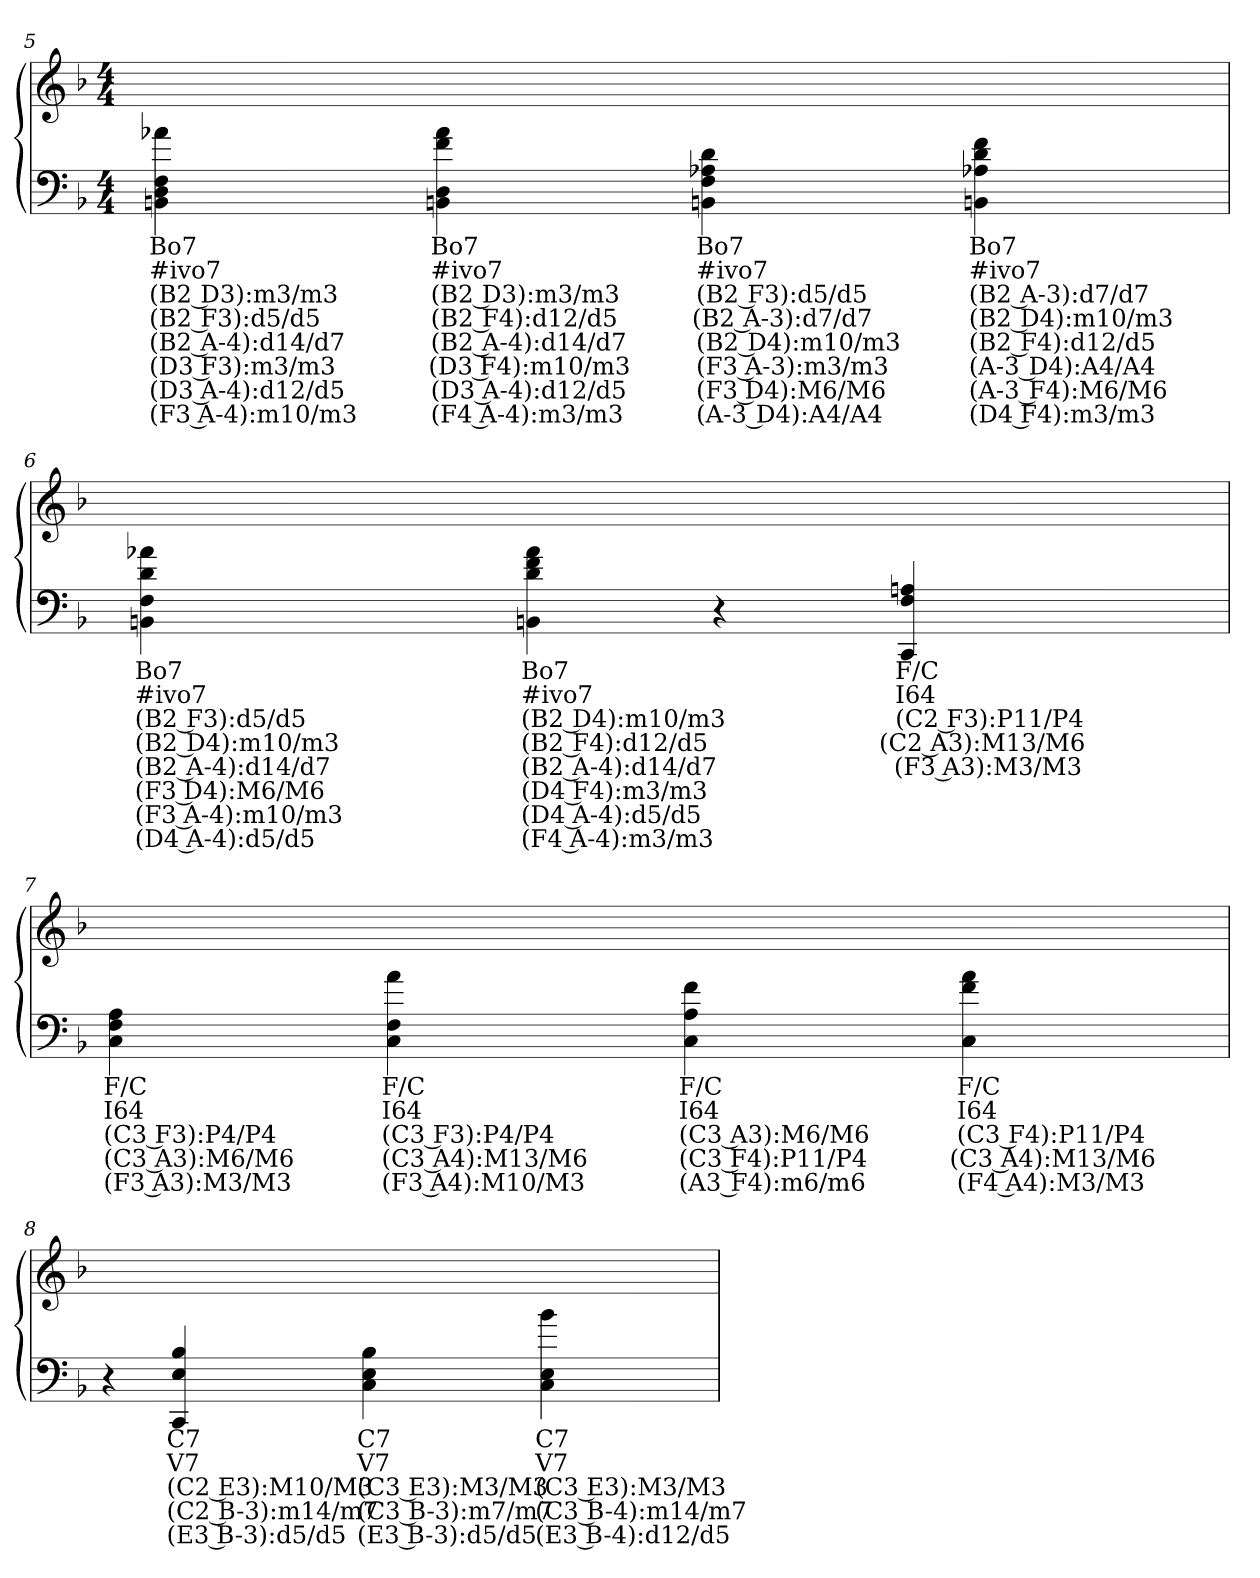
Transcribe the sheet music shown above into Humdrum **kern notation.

**kern	**text	**text	**text	**text	**text	**text	**text	**text	**kern
*part2	*part2	*part2	*part2	*part2	*part2	*part2	*part2	*part2	*part1
*staff2	*staff2	*staff2	*staff2	*staff2	*staff2	*staff2	*staff2	*staff2	*staff1
*clefF4	*	*	*	*	*	*	*	*	*clefG2
*k[b-]	*	*	*	*	*	*	*	*	*k[b-]
*F:	*	*	*	*	*	*	*	*	*F:
*M4/4	*	*	*	*	*	*	*	*	*M4/4
=5	=5	=5	=5	=5	=5	=5	=5	=5	=5
4BBn 4D 4F 4a-X	Bo7	#ivo7	(B2 D3):m3/m3	(B2 F3):d5/d5	(B2 A-4):d14/d7	(D3 F3):m3/m3	(D3 A-4):d12/d5	(F3 A-4):m10/m3	1ryy
4BBn 4D 4f 4a-	Bo7	#ivo7	(B2 D3):m3/m3	(B2 F4):d12/d5	(B2 A-4):d14/d7	(D3 F4):m10/m3	(D3 A-4):d12/d5	(F4 A-4):m3/m3	.
4BBn 4F 4A-X 4d	Bo7	#ivo7	(B2 F3):d5/d5	(B2 A-3):d7/d7	(B2 D4):m10/m3	(F3 A-3):m3/m3	(F3 D4):M6/M6	(A-3 D4):A4/A4	.
4BBn 4A-X 4d 4f	Bo7	#ivo7	(B2 A-3):d7/d7	(B2 D4):m10/m3	(B2 F4):d12/d5	(A-3 D4):A4/A4	(A-3 F4):M6/M6	(D4 F4):m3/m3	.
=6	=6	=6	=6	=6	=6	=6	=6	=6	=6
4BBn 4F 4d 4a-X	Bo7	#ivo7	(B2 F3):d5/d5	(B2 D4):m10/m3	(B2 A-4):d14/d7	(F3 D4):M6/M6	(F3 A-4):m10/m3	(D4 A-4):d5/d5	1ryy
4BBn 4d 4f 4a-	Bo7	#ivo7	(B2 D4):m10/m3	(B2 F4):d12/d5	(B2 A-4):d14/d7	(D4 F4):m3/m3	(D4 A-4):d5/d5	(F4 A-4):m3/m3	.
4r	.	.	.	.	.	.	.	.	.
4CC 4F 4An	F/C	I64	(C2 F3):P11/P4	(C2 A3):M13/M6	(F3 A3):M3/M3	.	.	.	.
=7	=7	=7	=7	=7	=7	=7	=7	=7	=7
4C 4F 4A	F/C	I64	(C3 F3):P4/P4	(C3 A3):M6/M6	(F3 A3):M3/M3	.	.	.	1ryy
4C 4F 4a	F/C	I64	(C3 F3):P4/P4	(C3 A4):M13/M6	(F3 A4):M10/M3	.	.	.	.
4C 4A 4f	F/C	I64	(C3 A3):M6/M6	(C3 F4):P11/P4	(A3 F4):m6/m6	.	.	.	.
4C 4f 4a	F/C	I64	(C3 F4):P11/P4	(C3 A4):M13/M6	(F4 A4):M3/M3	.	.	.	.
=8	=8	=8	=8	=8	=8	=8	=8	=8	=8
4r	.	.	.	.	.	.	.	.	1ryy
4CC 4E 4B-	C7	V7	(C2 E3):M10/M3	(C2 B-3):m14/m7	(E3 B-3):d5/d5	.	.	.	.
4C 4E 4B-	C7	V7	(C3 E3):M3/M3	(C3 B-3):m7/m7	(E3 B-3):d5/d5	.	.	.	.
4C 4E 4b-	C7	V7	(C3 E3):M3/M3	(C3 B-4):m14/m7	(E3 B-4):d12/d5	.	.	.	.
=	=	=	=	=	=	=	=	=	=
*-	*-	*-	*-	*-	*-	*-	*-	*-	*-
